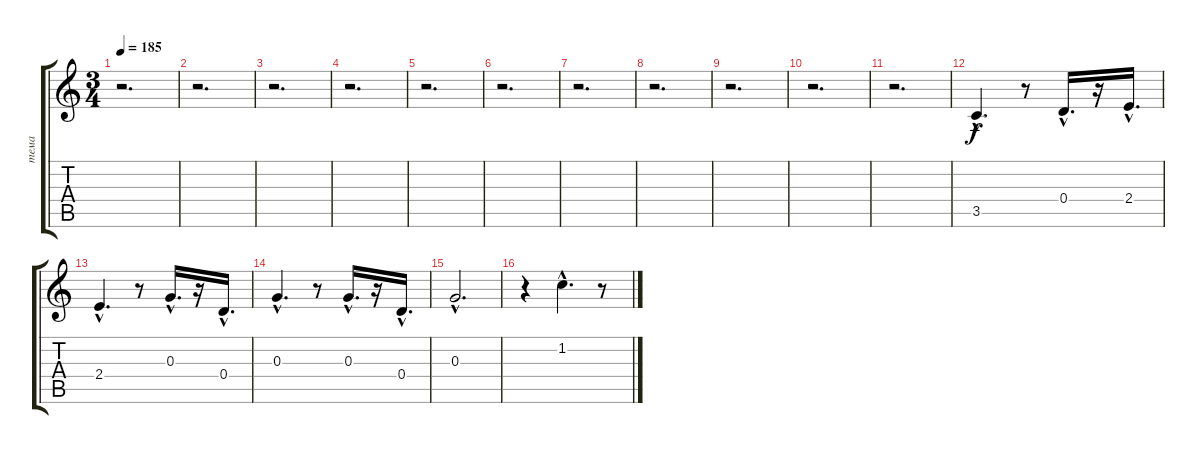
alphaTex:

\track ("тема" "тема") {instrument acousticguitarnylon}
\staff {score tabs}
\tuning (E4 B3 G3 D3 A2 E2) {hide}
\ts (3 4)
\tempo 185
\clef g2
\ks c
r.2{d dy f} |
r.2{d} |
r.2{d} |
r.2{d} |
r.2{d} |
r.2{d} |
r.2{d} |
r.2{d} |
r.2{d} |
r.2{d} |
r.2{d} |
3.5{hac}.4{d volume 1} r.8 0.4{hac}.16{d} r.16 2.4{hac}.16{d} |
2.4{hac}.4{d} r.8 0.3{hac}.16{d} r.16 0.4{hac}.16{d} |
0.3{hac}.4{d} r.8 0.3{hac}.16{d} r.16 0.4{hac}.16{d} |
0.3{hac}.2{d} |
r.4 1.2{hac}.4{d} r.8
